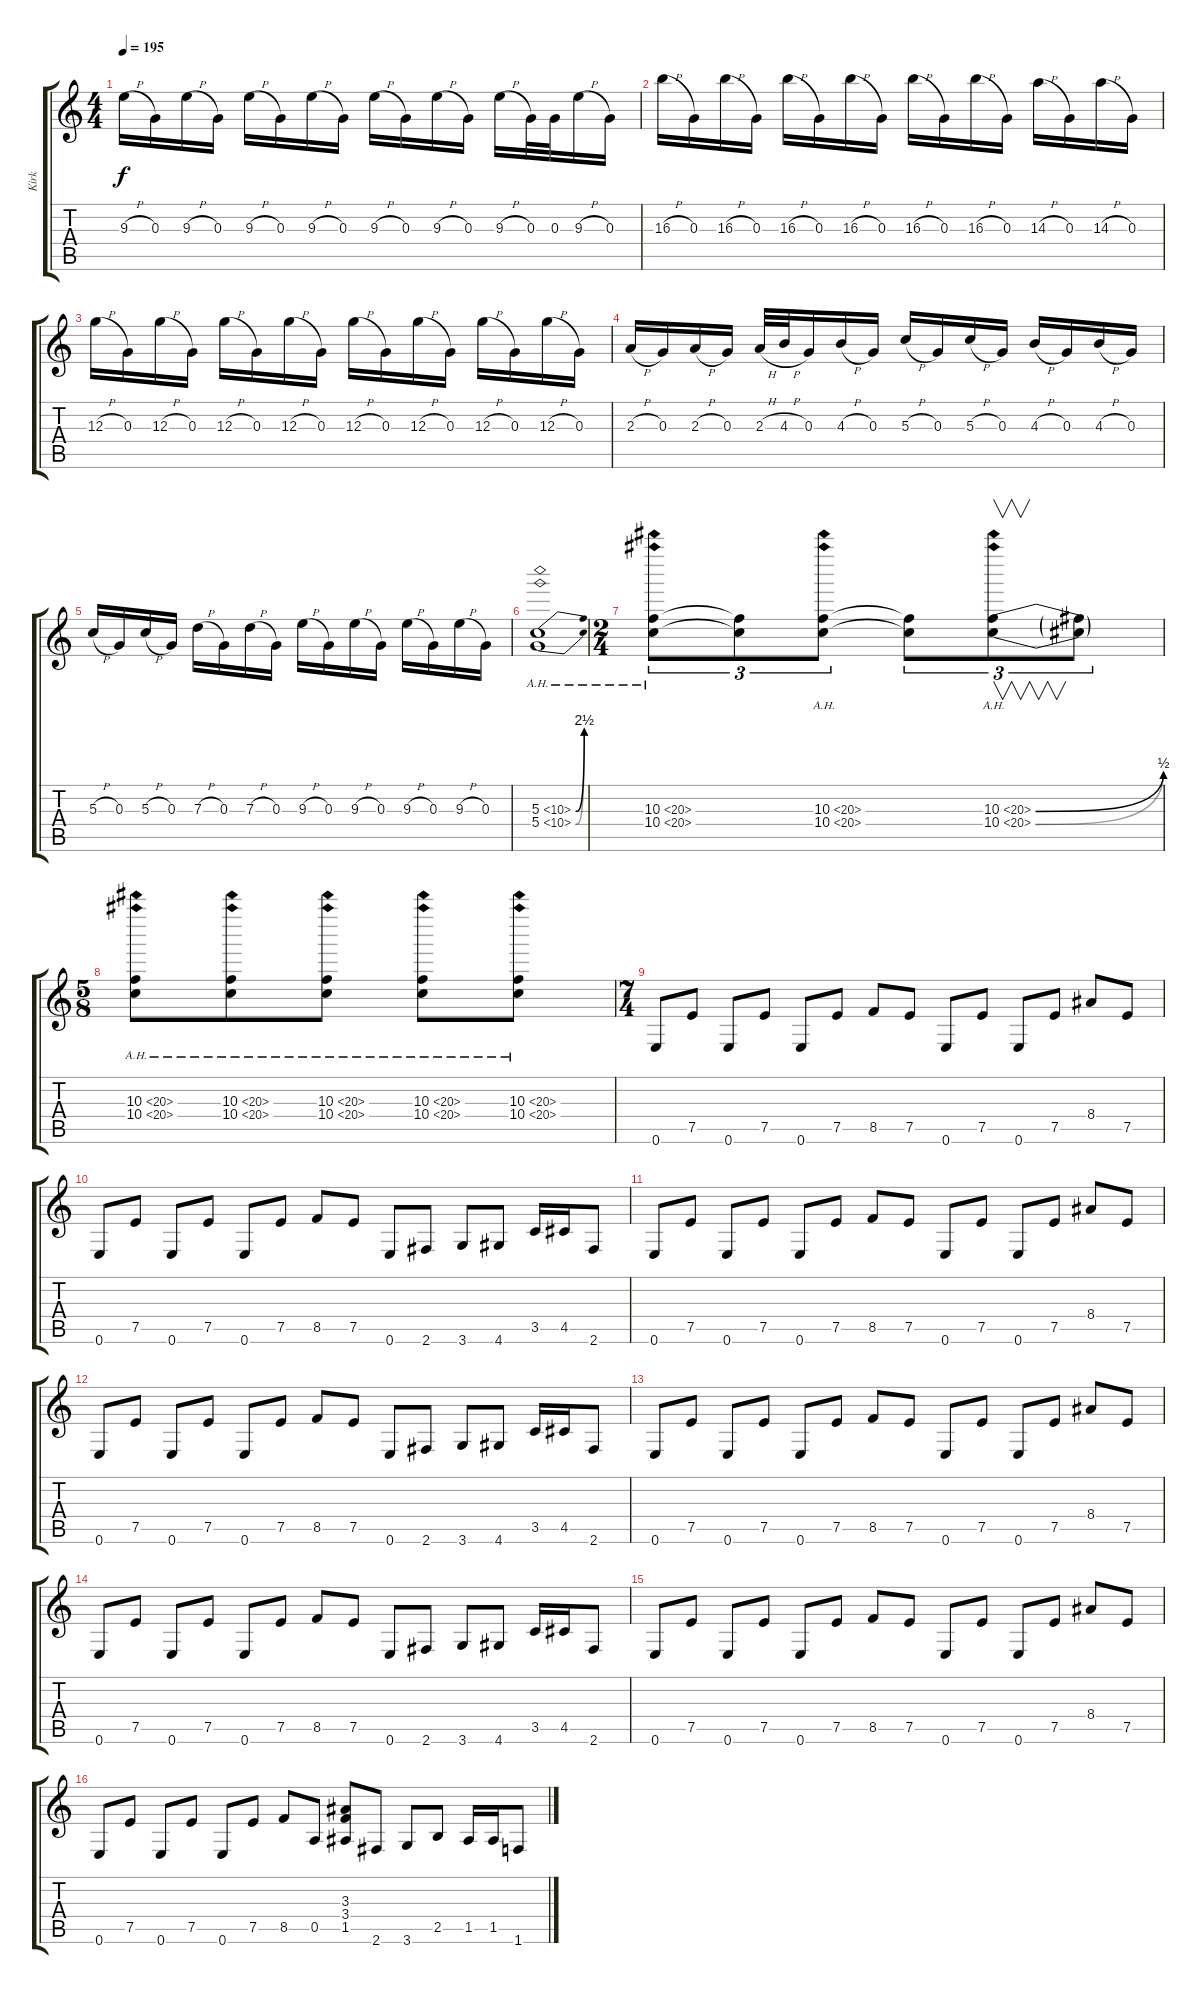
\track ("Kirk" "Kirk") {instrument distortionguitar}
\staff {score tabs}
\tuning (E4 B3 G3 D3 A2 E2) {hide}
\ts (4 4)
\tempo 195
\clef g2
\ks c
9.3{h}.16{dy f} 0.3.16 9.3{h}.16 0.3.16 9.3{h}.16 0.3.16 9.3{h}.16 0.3.16 9.3{h}.16 0.3.16 9.3{h}.16 0.3.16 9.3{h}.16 0.3.32 0.3.32 9.3{h}.16 0.3.16 |
16.3{h}.16 0.3.16 16.3{h}.16 0.3.16 16.3{h}.16 0.3.16 16.3{h}.16 0.3.16 16.3{h}.16 0.3.16 16.3{h}.16 0.3.16 14.3{h}.16 0.3.16 14.3{h}.16 0.3.16 |
12.3{h}.16 0.3.16 12.3{h}.16 0.3.16 12.3{h}.16 0.3.16 12.3{h}.16 0.3.16 12.3{h}.16 0.3.16 12.3{h}.16 0.3.16 12.3{h}.16 0.3.16 12.3{h}.16 0.3.16 |
2.3{h}.16 0.3.16 2.3{h}.16 0.3.16 2.3{h}.32 4.3{h}.32 0.3.16 4.3{h}.16 0.3.16 5.3{h}.16 0.3.16 5.3{h}.16 0.3.16 4.3{h}.16 0.3.16 4.3{h}.16 0.3.16 |
5.3{h}.16 0.3.16 5.3{h}.16 0.3.16 7.3{h}.16 0.3.16 7.3{h}.16 0.3.16 9.3{h}.16 0.3.16 9.3{h}.16 0.3.16 9.3{h}.16 0.3.16 9.3{h}.16 0.3.16 |
(5.3{be (bend 0 0 60 10) ah 5} 5.4{be (bend 0 0 60 10) ah 5}).1 |
\ts (2 4)
(10.3{ah 10} 10.4{ah 10}).8{tu (3 2)} (10.3{t} 10.4{t}).8{tu (3 2)} (10.3{ah 10} 10.4{ah 10}).8{tu (3 2)} (10.3{t} 10.4{t}).8{tu (3 2)} (10.3{be (bend 0 0 60 2) ah 10} 10.4{be (bend 0 0 60 2) ah 10}).8{v tu (3 2)} (10.3{t} 10.4{t}).8{tu (3 2)} |
\ts (5 8)
(10.3{ah 10} 10.4{ah 10}).8 (10.3{ah 10} 10.4{ah 10}).8 (10.3{ah 10} 10.4{ah 10}).8 (10.3{ah 10} 10.4{ah 10}).8 (10.3{ah 10} 10.4{ah 10}).8 |
\ts (7 4)
0.6.8 7.5.8 0.6.8 7.5.8 0.6.8 7.5.8 8.5.8 7.5.8 0.6.8 7.5.8 0.6.8 7.5.8 8.4.8 7.5.8 |
0.6.8 7.5.8 0.6.8 7.5.8 0.6.8 7.5.8 8.5.8 7.5.8 0.6.8 2.6.8 3.6.8 4.6.8 3.5.16 4.5.16 2.6.8 |
0.6.8 7.5.8 0.6.8 7.5.8 0.6.8 7.5.8 8.5.8 7.5.8 0.6.8 7.5.8 0.6.8 7.5.8 8.4.8 7.5.8 |
0.6.8 7.5.8 0.6.8 7.5.8 0.6.8 7.5.8 8.5.8 7.5.8 0.6.8 2.6.8 3.6.8 4.6.8 3.5.16 4.5.16 2.6.8 |
0.6.8 7.5.8 0.6.8 7.5.8 0.6.8 7.5.8 8.5.8 7.5.8 0.6.8 7.5.8 0.6.8 7.5.8 8.4.8 7.5.8 |
0.6.8 7.5.8 0.6.8 7.5.8 0.6.8 7.5.8 8.5.8 7.5.8 0.6.8 2.6.8 3.6.8 4.6.8 3.5.16 4.5.16 2.6.8 |
0.6.8 7.5.8 0.6.8 7.5.8 0.6.8 7.5.8 8.5.8 7.5.8 0.6.8 7.5.8 0.6.8 7.5.8 8.4.8 7.5.8 |
0.6.8 7.5.8 0.6.8 7.5.8 0.6.8 7.5.8 8.5.8 0.5.8 (3.3 3.4 1.5).8 2.6.8 3.6.8 2.5.8 1.5.16 1.5.16 1.6.8
